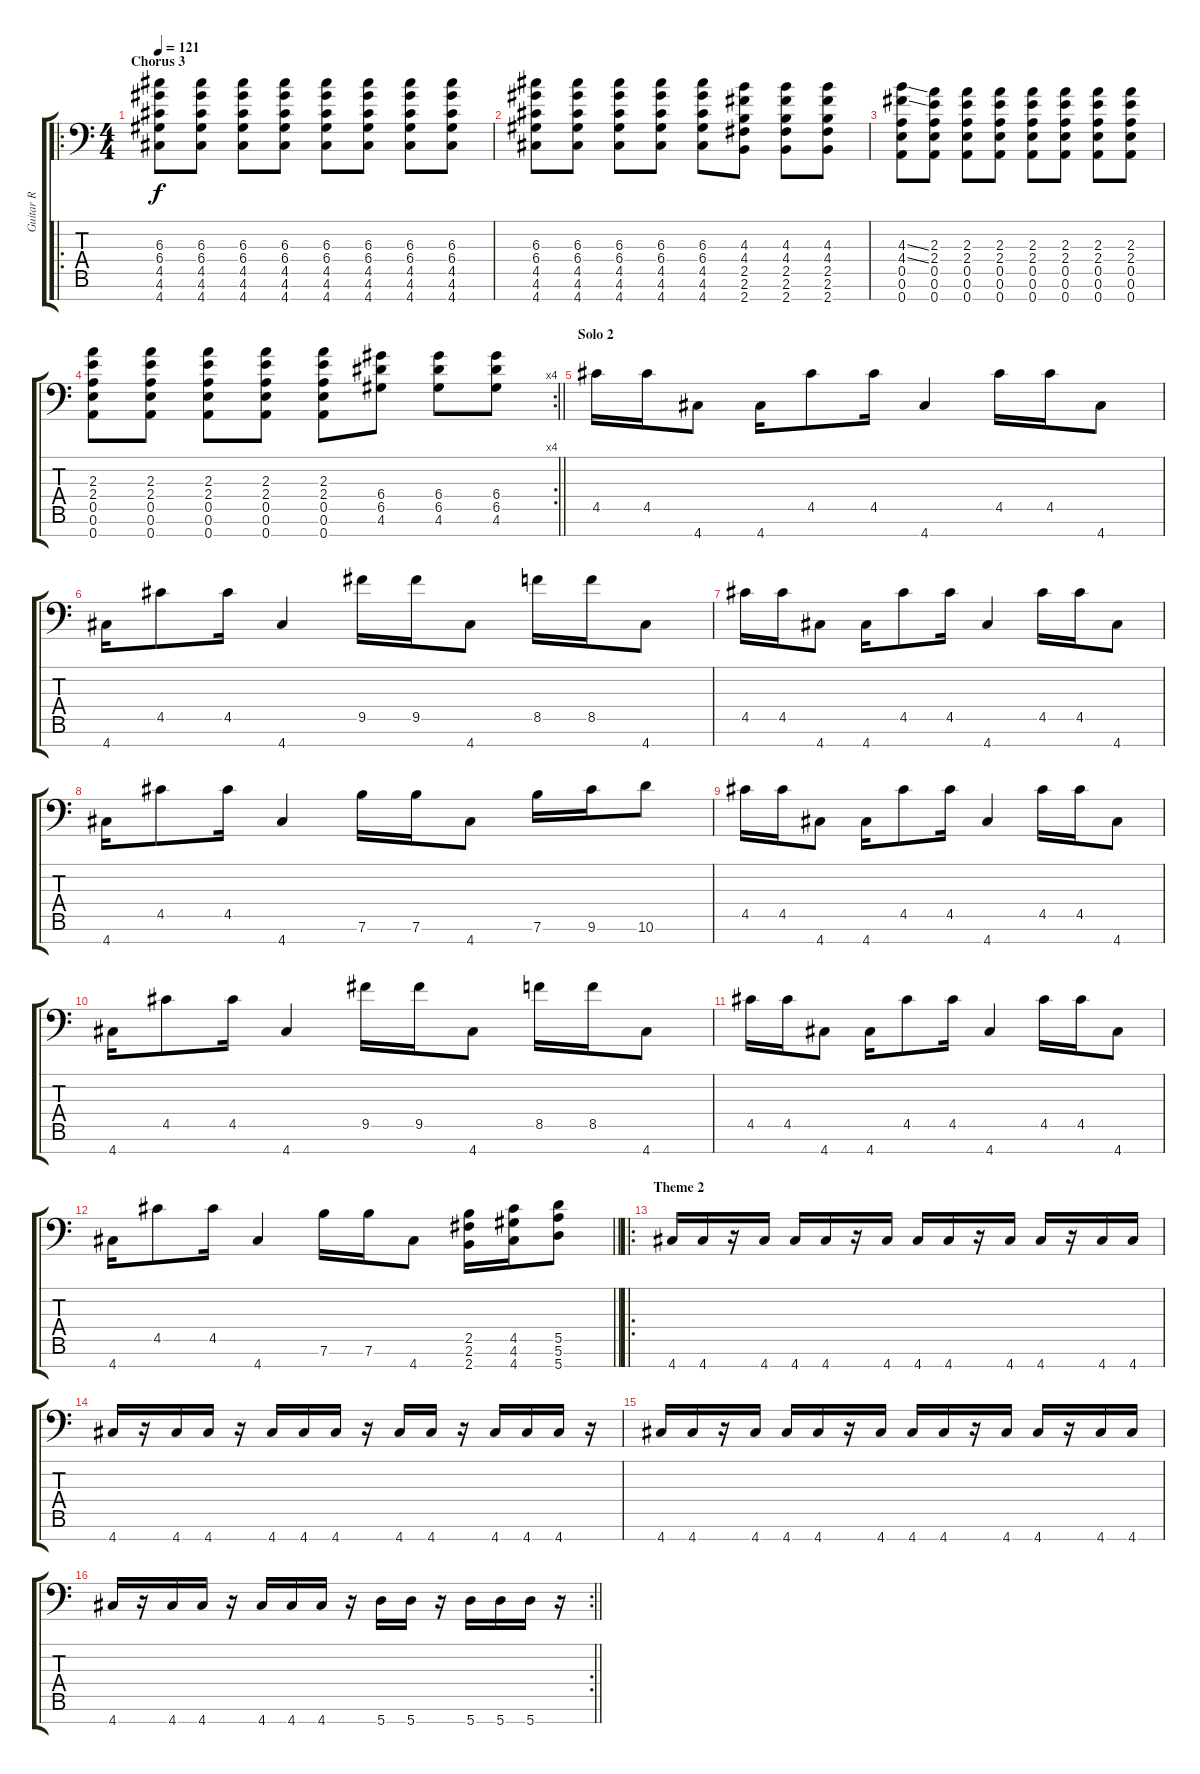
\track ("Guitar R" "Guitar R") {instrument overdrivenguitar}
\staff {score tabs}
\tuning (E4 B3 G3 D3 A2 E2 A1) {hide}
\ro
\ts (4 4)
\section ("" "Chorus 3")
\tempo 121
\clef f4
\ks c
(6.3 6.4 4.5 4.6 4.7).8{dy f} (6.3 6.4 4.5 4.6 4.7).8 (6.3 6.4 4.5 4.6 4.7).8 (6.3 6.4 4.5 4.6 4.7).8 (6.3 6.4 4.5 4.6 4.7).8 (6.3 6.4 4.5 4.6 4.7).8 (6.3 6.4 4.5 4.6 4.7).8 (6.3 6.4 4.5 4.6 4.7).8 |
(6.3 6.4 4.5 4.6 4.7).8 (6.3 6.4 4.5 4.6 4.7).8 (6.3 6.4 4.5 4.6 4.7).8 (6.3 6.4 4.5 4.6 4.7).8 (6.3 6.4 4.5 4.6 4.7).8 (4.3 4.4 2.5 2.6 2.7).8 (4.3 4.4 2.5 2.6 2.7).8 (4.3 4.4 2.5 2.6 2.7).8 |
(4.3{ss} 4.4{ss} 0.5 0.6 0.7).8 (2.3 2.4 0.5 0.6 0.7).8 (2.3 2.4 0.5 0.6 0.7).8 (2.3 2.4 0.5 0.6 0.7).8 (2.3 2.4 0.5 0.6 0.7).8 (2.3 2.4 0.5 0.6 0.7).8 (2.3 2.4 0.5 0.6 0.7).8 (2.3 2.4 0.5 0.6 0.7).8 |
\rc 4
\barLineRight lightlight
(2.3 2.4 0.5 0.6 0.7).8 (2.3 2.4 0.5 0.6 0.7).8 (2.3 2.4 0.5 0.6 0.7).8 (2.3 2.4 0.5 0.6 0.7).8 (2.3 2.4 0.5 0.6 0.7).8 (6.4 6.5 4.6).8 (6.4 6.5 4.6).8 (6.4 6.5 4.6).8 |
\section ("" "Solo 2")
4.5.16 4.5.16 4.7.8 4.7.16 4.5.8 4.5.16 4.7.4 4.5.16 4.5.16 4.7.8 |
4.7.16 4.5.8 4.5.16 4.7.4 9.5.16 9.5.16 4.7.8 8.5.16 8.5.16 4.7.8 |
4.5.16 4.5.16 4.7.8 4.7.16 4.5.8 4.5.16 4.7.4 4.5.16 4.5.16 4.7.8 |
4.7.16 4.5.8 4.5.16 4.7.4 7.6.16 7.6.16 4.7.8 7.6.16 9.6.16 10.6.8 |
4.5.16 4.5.16 4.7.8 4.7.16 4.5.8 4.5.16 4.7.4 4.5.16 4.5.16 4.7.8 |
4.7.16 4.5.8 4.5.16 4.7.4 9.5.16 9.5.16 4.7.8 8.5.16 8.5.16 4.7.8 |
4.5.16 4.5.16 4.7.8 4.7.16 4.5.8 4.5.16 4.7.4 4.5.16 4.5.16 4.7.8 |
\barLineRight lightlight
4.7.16 4.5.8 4.5.16 4.7.4 7.6.16 7.6.16 4.7.8 (2.5 2.6 2.7).16 (4.5 4.6 4.7).16 (5.5 5.6 5.7).8 |
\ro
\section ("" "Theme 2")
4.7.16 4.7.16 r.16 4.7.16 4.7.16 4.7.16 r.16 4.7.16 4.7.16 4.7.16 r.16 4.7.16 4.7.16 r.16 4.7.16 4.7.16 |
4.7.16 r.16 4.7.16 4.7.16 r.16 4.7.16 4.7.16 4.7.16 r.16 4.7.16 4.7.16 r.16 4.7.16 4.7.16 4.7.16 r.16 |
4.7.16 4.7.16 r.16 4.7.16 4.7.16 4.7.16 r.16 4.7.16 4.7.16 4.7.16 r.16 4.7.16 4.7.16 r.16 4.7.16 4.7.16 |
\rc 2
\barLineRight lightlight
4.7.16 r.16 4.7.16 4.7.16 r.16 4.7.16 4.7.16 4.7.16 r.16 5.7.16 5.7.16 r.16 5.7.16 5.7.16 5.7.16 r.16
